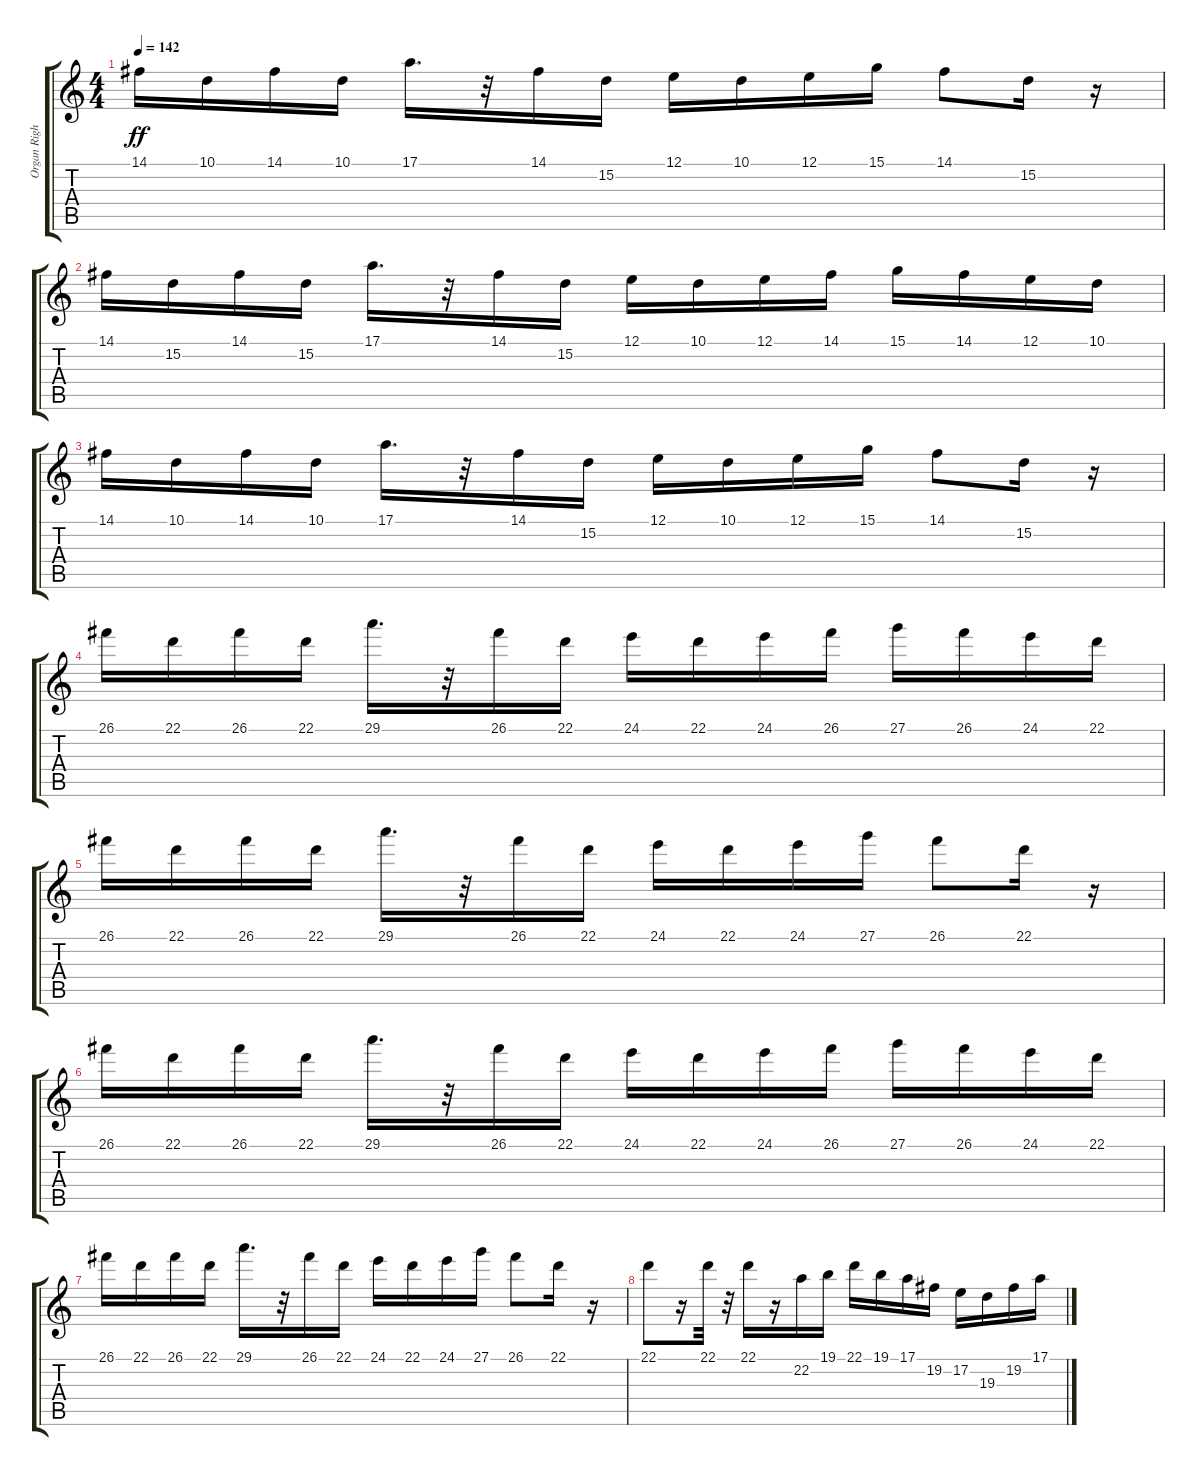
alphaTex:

\track ("Organ Right" "Organ Righ") {instrument percussiveorgan}
\staff {score tabs}
\tuning (E4 B3 G3 D3 A2 E2) {hide}
\ts (4 4)
\tempo 142
\clef g2
\ks c
14.1.16{dy ff} 10.1.16 14.1.16 10.1.16 17.1.16{d} r.32 14.1.16 15.2.16 12.1.16 10.1.16 12.1.16 15.1.16 14.1.8 15.2.16 r.16 |
14.1.16 15.2.16 14.1.16 15.2.16 17.1.16{d} r.32 14.1.16 15.2.16 12.1.16 10.1.16 12.1.16 14.1.16 15.1.16 14.1.16 12.1.16 10.1.16 |
14.1.16 10.1.16 14.1.16 10.1.16 17.1.16{d} r.32 14.1.16 15.2.16 12.1.16 10.1.16 12.1.16 15.1.16 14.1.8 15.2.16 r.16 |
26.1.16 22.1.16 26.1.16 22.1.16 29.1.16{d} r.32 26.1.16 22.1.16 24.1.16 22.1.16 24.1.16 26.1.16 27.1.16 26.1.16 24.1.16 22.1.16 |
26.1.16 22.1.16 26.1.16 22.1.16 29.1.16{d} r.32 26.1.16 22.1.16 24.1.16 22.1.16 24.1.16 27.1.16 26.1.8 22.1.16 r.16 |
26.1.16 22.1.16 26.1.16 22.1.16 29.1.16{d} r.32 26.1.16 22.1.16 24.1.16 22.1.16 24.1.16 26.1.16 27.1.16 26.1.16 24.1.16 22.1.16 |
26.1.16 22.1.16 26.1.16 22.1.16 29.1.16{d} r.32 26.1.16 22.1.16 24.1.16 22.1.16 24.1.16 27.1.16 26.1.8 22.1.16 r.16 |
22.1.8 r.16 22.1.32 r.32 22.1.16 r.16 22.2.16 19.1.16 22.1.16 19.1.16 17.1.16 19.2.16 17.2.16 19.3.16 19.2.16 17.1.16
